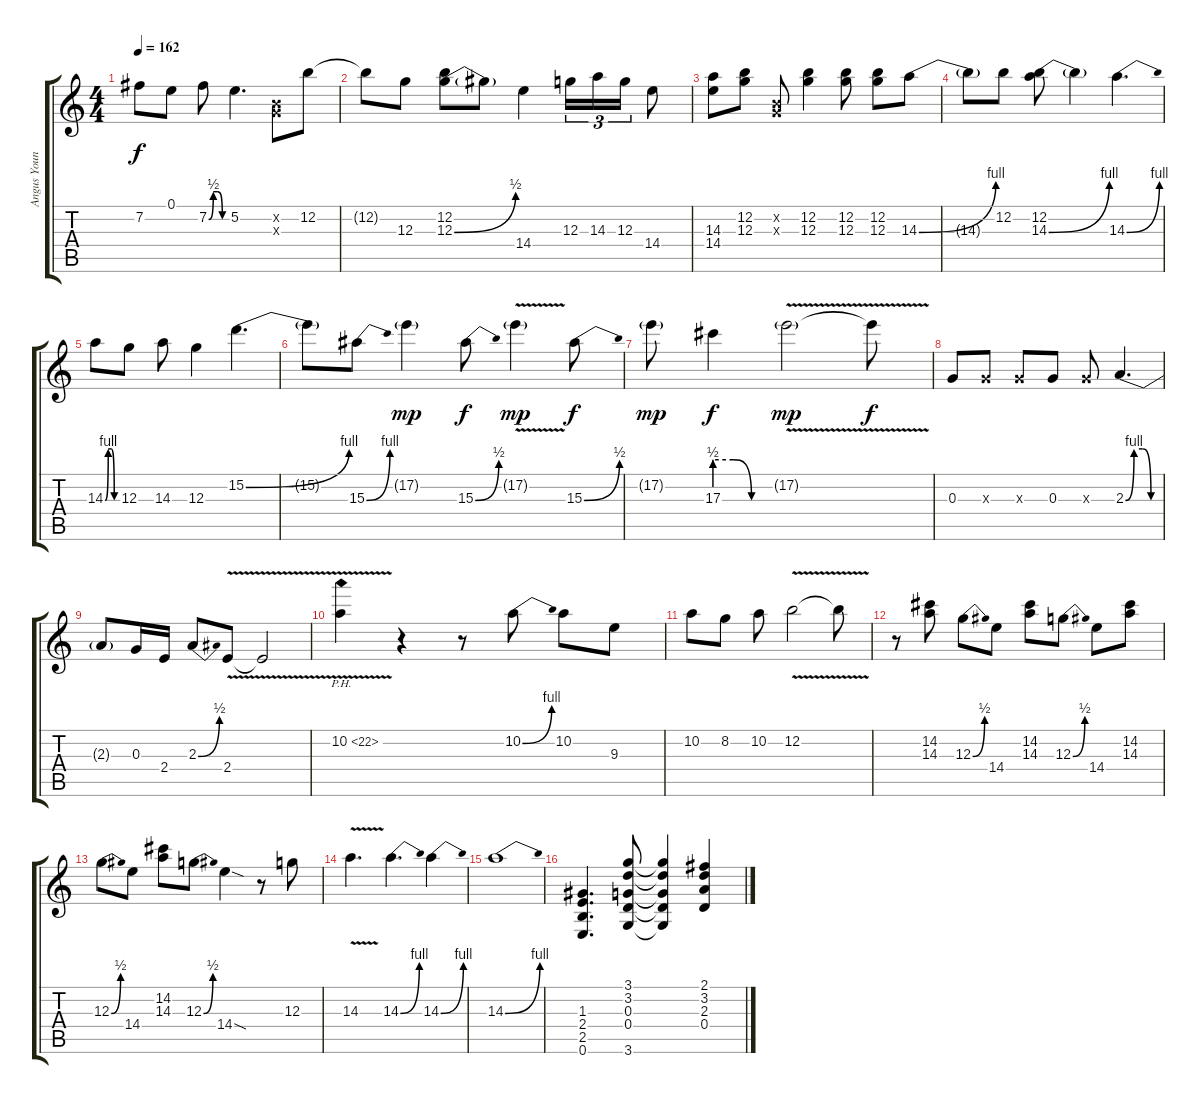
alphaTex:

\track ("Angus Young" "Angus Youn") {instrument overdrivenguitar}
\staff {score tabs}
\tuning (E4 B3 G3 D3 A2 E2) {hide}
\ts (4 4)
\tempo 162
\clef g2
\ks c
7.2{t}.8{dy f} 0.1.8 7.2{be (custom 0 0 15 2 30 2 45 0 60 0)}.8 5.2.4{d} (0.2{x} 0.3{x}).8 12.2.8 |
12.2{t}.8 12.3.8 (12.2 12.3{be (bend 0 0 60 2)}).8 12.3{t}.8 14.4.4 12.3.16{tu (3 2)} 14.3.16{tu (3 2)} 12.3.16{tu (3 2)} 14.4.8 |
(14.3 14.4).8 (12.2 12.3).8 (0.2{x} 0.3{x}).8 (12.2 12.3).4 (12.2 12.3).8 (12.2 12.3).8 14.3{be (bend 0 0 60 4)}.8 |
14.3{t}.8 12.2.8 (12.2 14.3{be (bend 0 0 60 4)}).8 14.3{t}.4 14.3{be (bend 0 0 60 4)}.4{d} |
14.3{be (custom 0 0 15 4 30 4 45 0 60 0)}.8 12.3.8 14.3.8 12.3.4 15.2{be (bend 0 0 60 4)}.4{d} |
15.2{t}.8 15.3{be (bend 0 0 60 4)}.8 17.2{g}.4{dy mp} 15.3{be (bend 0 0 60 2)}.8{dy f} 17.2{v g}.4{dy mp} 15.3{be (bend 0 0 60 2)}.8{dy f} |
17.2{g}.8{dy mp} 17.3{be (custom 0 2 20 2 40 0 60 0)}.4{dy f} 17.2{v g}.2{dy mp} 17.2{t}.8{dy f} |
0.3.8 0.3{x}.8 0.3{x}.8 0.3.8 0.3{x}.8 2.3{be (custom 0 0 15 4 30 4 45 0 60 0)}.4{d} |
2.3{t}.8 0.3.16 2.4.16 2.3{be (bend 0 0 60 2)}.8 2.4{v}.8 2.4{t}.2 |
10.2{ph 12 v}.4 r.4 r.8 10.2{be (bend 0 0 60 4)}.8 10.2.8 9.3.8 |
10.2.8 8.2.8 10.2.8 12.2{v}.2 12.2{t}.8 |
r.8 (14.2 14.3).8 12.3{be (bend 0 0 60 2)}.8 14.4.8 (14.2 14.3).8 12.3{be (bend 0 0 60 2)}.8 14.4.8 (14.2 14.3).8 |
12.3{be (bend 0 0 60 2)}.8 14.4.8 (14.2 14.3).8 12.3{be (bend 0 0 60 2)}.8 14.4{sod}.4 r.8 12.3.8 |
14.3{v}.4{d} 14.3{be (bend 0 0 60 4)}.4{d} 14.3{be (bend 0 0 60 4)}.4 |
14.3{be (bend 0 0 60 4)}.1 |
(1.3 2.4 2.5 0.6).4{d} (3.1 3.2 0.3 0.4 3.6).8 (3.1{t} 3.2{t} 0.3{t} 0.4{t} 3.6{t}).4 (2.1 3.2 2.3 0.4).4
